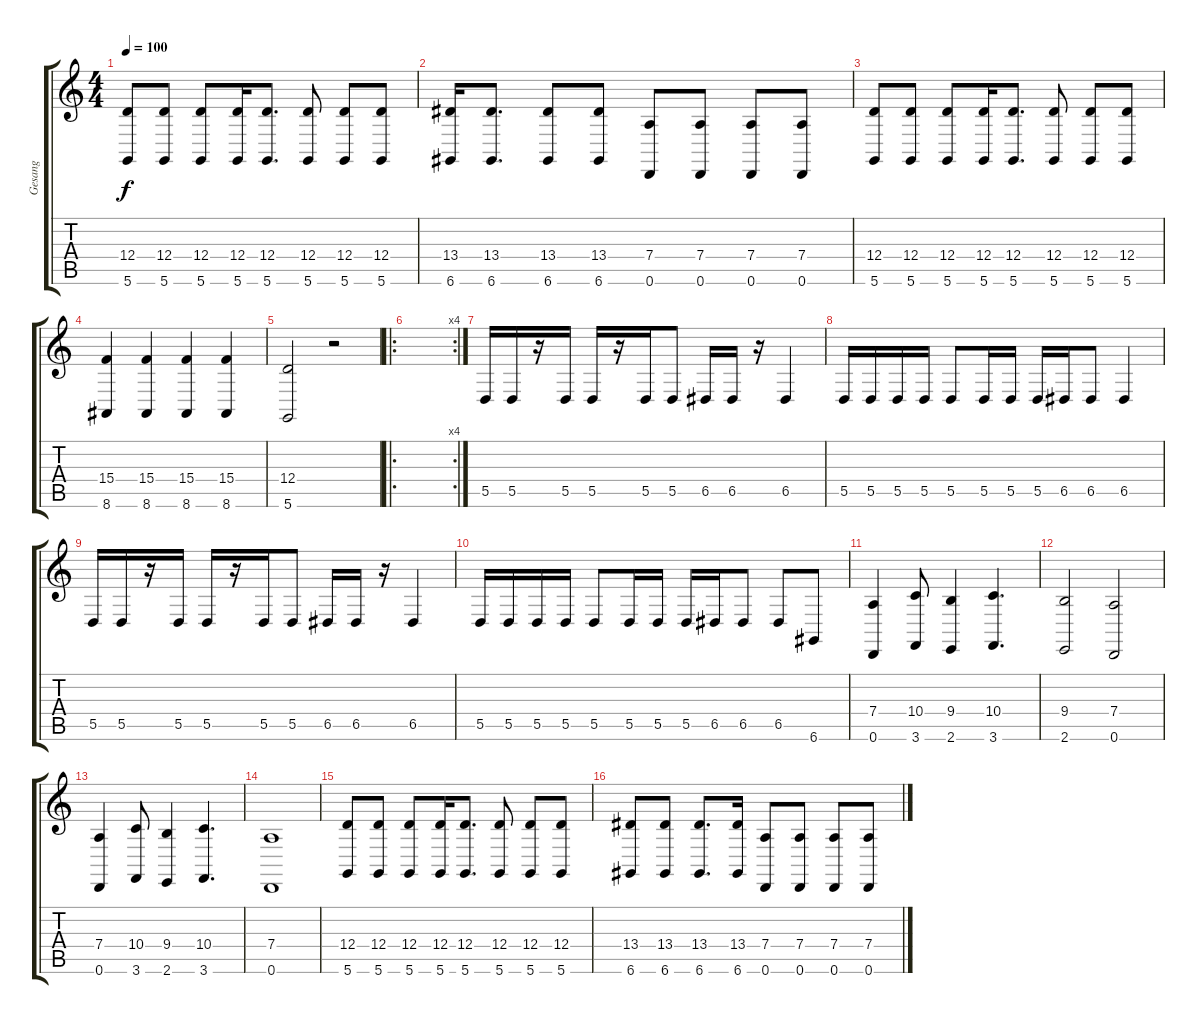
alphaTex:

\track ("Gesang" "Gesang") {instrument oboe}
\staff {score tabs}
\tuning (E4 B3 G3 D3 A2 D2) {hide}
\ts (4 4)
\tempo 100
\clef g2
\ks c
(12.4 5.6).8{dy f} (12.4 5.6).8 (12.4 5.6).8 (12.4 5.6).16 (12.4 5.6).8{d} (12.4 5.6).8 (12.4 5.6).8 (12.4 5.6).8 |
(13.4 6.6).16 (13.4 6.6).8{d} (13.4 6.6).8 (13.4 6.6).8 (7.4 0.6).8 (7.4 0.6).8 (7.4 0.6).8 (7.4 0.6).8 |
(12.4 5.6).8 (12.4 5.6).8 (12.4 5.6).8 (12.4 5.6).16 (12.4 5.6).8{d} (12.4 5.6).8 (12.4 5.6).8 (12.4 5.6).8 |
(15.4 8.6).4 (15.4 8.6).4 (15.4 8.6).4 (15.4 8.6).4 |
(12.4 5.6).2 r.2 |
\ro
\rc 4
|
5.5.16 5.5.16 r.16 5.5.16 5.5.16 r.16 5.5.16 5.5.8 6.5.16 6.5.16 r.16 6.5.4 |
5.5.16 5.5.16 5.5.16 5.5.16 5.5.8 5.5.16 5.5.16 5.5.16 6.5.16 6.5.8 6.5.4 |
5.5.16 5.5.16 r.16 5.5.16 5.5.16 r.16 5.5.16 5.5.8 6.5.16 6.5.16 r.16 6.5.4 |
5.5.16 5.5.16 5.5.16 5.5.16 5.5.8 5.5.16 5.5.16 5.5.16 6.5.16 6.5.8 6.5.8 6.6.8 |
(7.4 0.6).4 (10.4 3.6).8 (9.4 2.6).4 (10.4 3.6).4{d} |
(9.4 2.6).2 (7.4 0.6).2 |
(7.4 0.6).4 (10.4 3.6).8 (9.4 2.6).4 (10.4 3.6).4{d} |
(7.4 0.6).1 |
(12.4 5.6).8 (12.4 5.6).8 (12.4 5.6).8 (12.4 5.6).16 (12.4 5.6).8{d} (12.4 5.6).8 (12.4 5.6).8 (12.4 5.6).8 |
(13.4 6.6).8 (13.4 6.6).8 (13.4 6.6).8{d} (13.4 6.6).16 (7.4 0.6).8 (7.4 0.6).8 (7.4 0.6).8 (7.4 0.6).8
